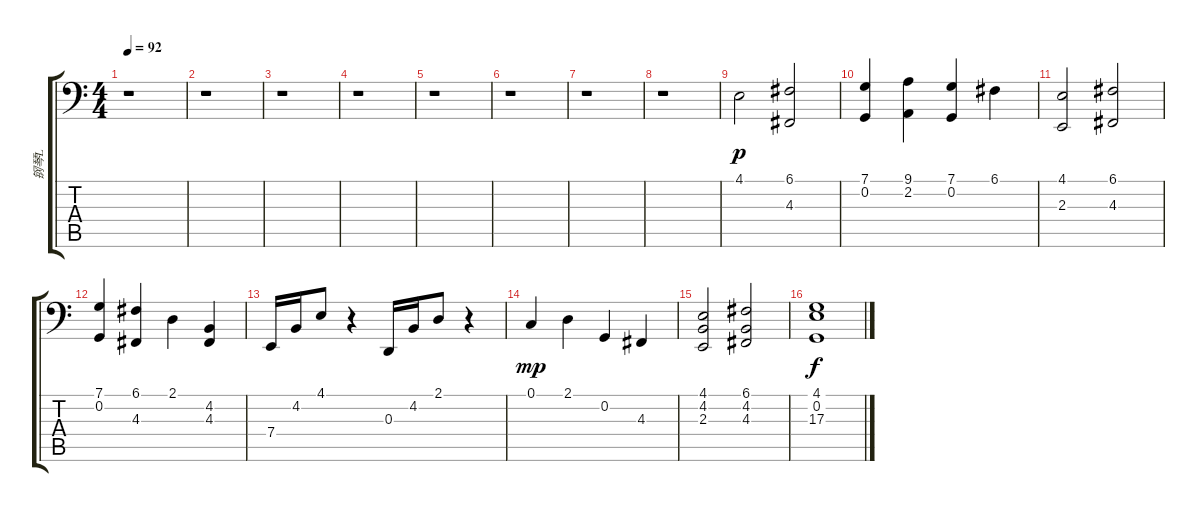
\track ("钢琴L" "钢琴L") {instrument acousticgrandpiano}
\staff {score tabs}
\tuning (C3 G2 D2 A1 E1 B0) {hide}
\ts (4 4)
\tempo 92
\clef f4
\ks c
r.1{dy f} |
r.1 |
r.1 |
r.1 |
r.1 |
r.1 |
r.1 |
r.1 |
4.1.2{dy p} (6.1 4.3).2 |
(7.1 0.2).4 (9.1 2.2).4 (7.1 0.2).4 6.1.4 |
(4.1 2.3).2 (6.1 4.3).2 |
(7.1 0.2).4 (6.1 4.3).4 2.1.4 (4.2 4.3).4 |
7.4.16 4.2.16 4.1.8 r.4 0.3.16 4.2.16 2.1.8 r.4 |
0.1.4{dy mp} 2.1.4 0.2.4 4.3.4 |
(4.1 4.2 2.3).2 (6.1 4.2 4.3).2 |
(4.1 0.2 17.3).1{dy f}
